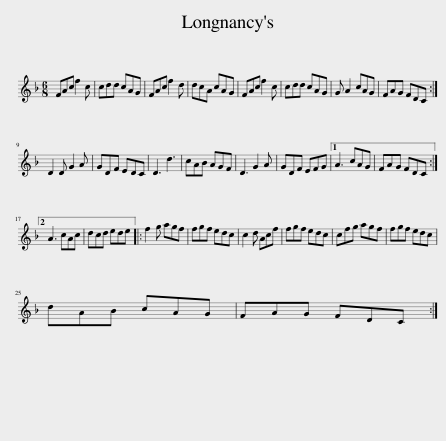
X:1
L:1/8
M:6/8
I:linebreak $
K:F
V:1 treble
V:1
 FAc f2 c | cdd cAG | FAc f2 d | dcA cAG | FAc f2 c | %5
 cdd cAG | G A2 cAG | FAG FDC :|$ D2 D G2 A | GDF EDC | %10
 D3 d3 | cAB AGF | D3 G2 A | GDF EFG |1 A3 cAG | %15
 FAG FDC :|2$ A3 cAc | dcd ede |: f2 g agf | fgf edc | %20
 c2 d Acf | fgf edc | cfg agf | fgf edc |$ dAB cAG | %25
 FAG FDC :| %26
